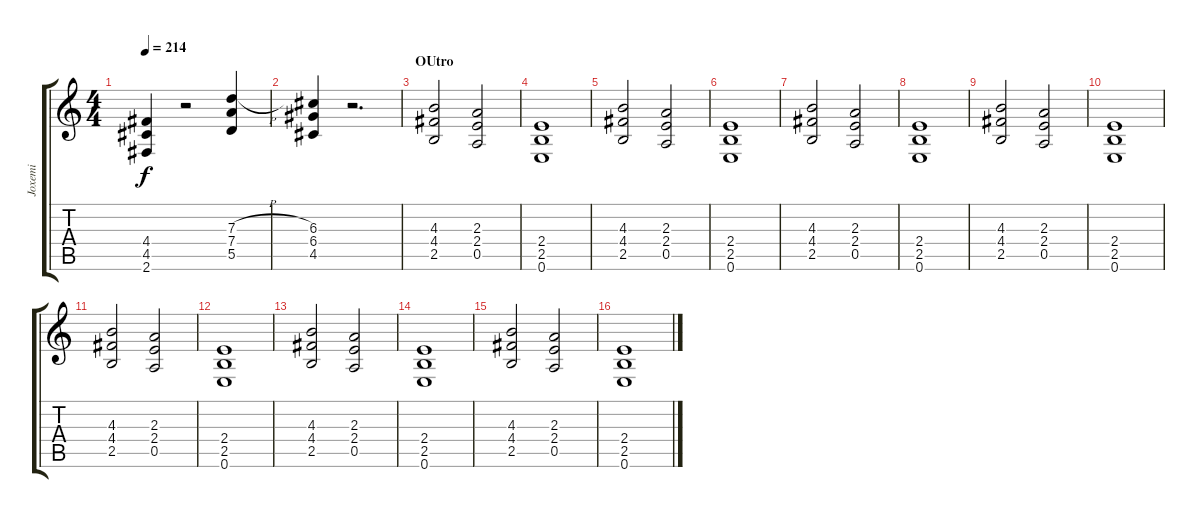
\track ("Joxemi" "Joxemi") {instrument overdrivenguitar}
\staff {score tabs}
\tuning (E4 B3 G3 D3 A2 E2) {hide}
\ts (4 4)
\tempo 214
\clef g2
\ks c
(4.4 4.5 2.6).4{dy f} r.2 (7.3{h} 7.4 5.5).4 |
(6.3 6.4 4.5).4 r.2{d} |
\section ("" "OUtro")
(4.3 4.4 2.5).2{instrument overdrivenguitar} (2.3 2.4 0.5).2 |
(2.4 2.5 0.6).1 |
(4.3 4.4 2.5).2 (2.3 2.4 0.5).2 |
(2.4 2.5 0.6).1 |
(4.3 4.4 2.5).2 (2.3 2.4 0.5).2 |
(2.4 2.5 0.6).1 |
(4.3 4.4 2.5).2 (2.3 2.4 0.5).2 |
(2.4 2.5 0.6).1 |
(4.3 4.4 2.5).2 (2.3 2.4 0.5).2 |
(2.4 2.5 0.6).1 |
(4.3 4.4 2.5).2 (2.3 2.4 0.5).2 |
(2.4 2.5 0.6).1 |
(4.3 4.4 2.5).2 (2.3 2.4 0.5).2 |
(2.4 2.5 0.6).1
